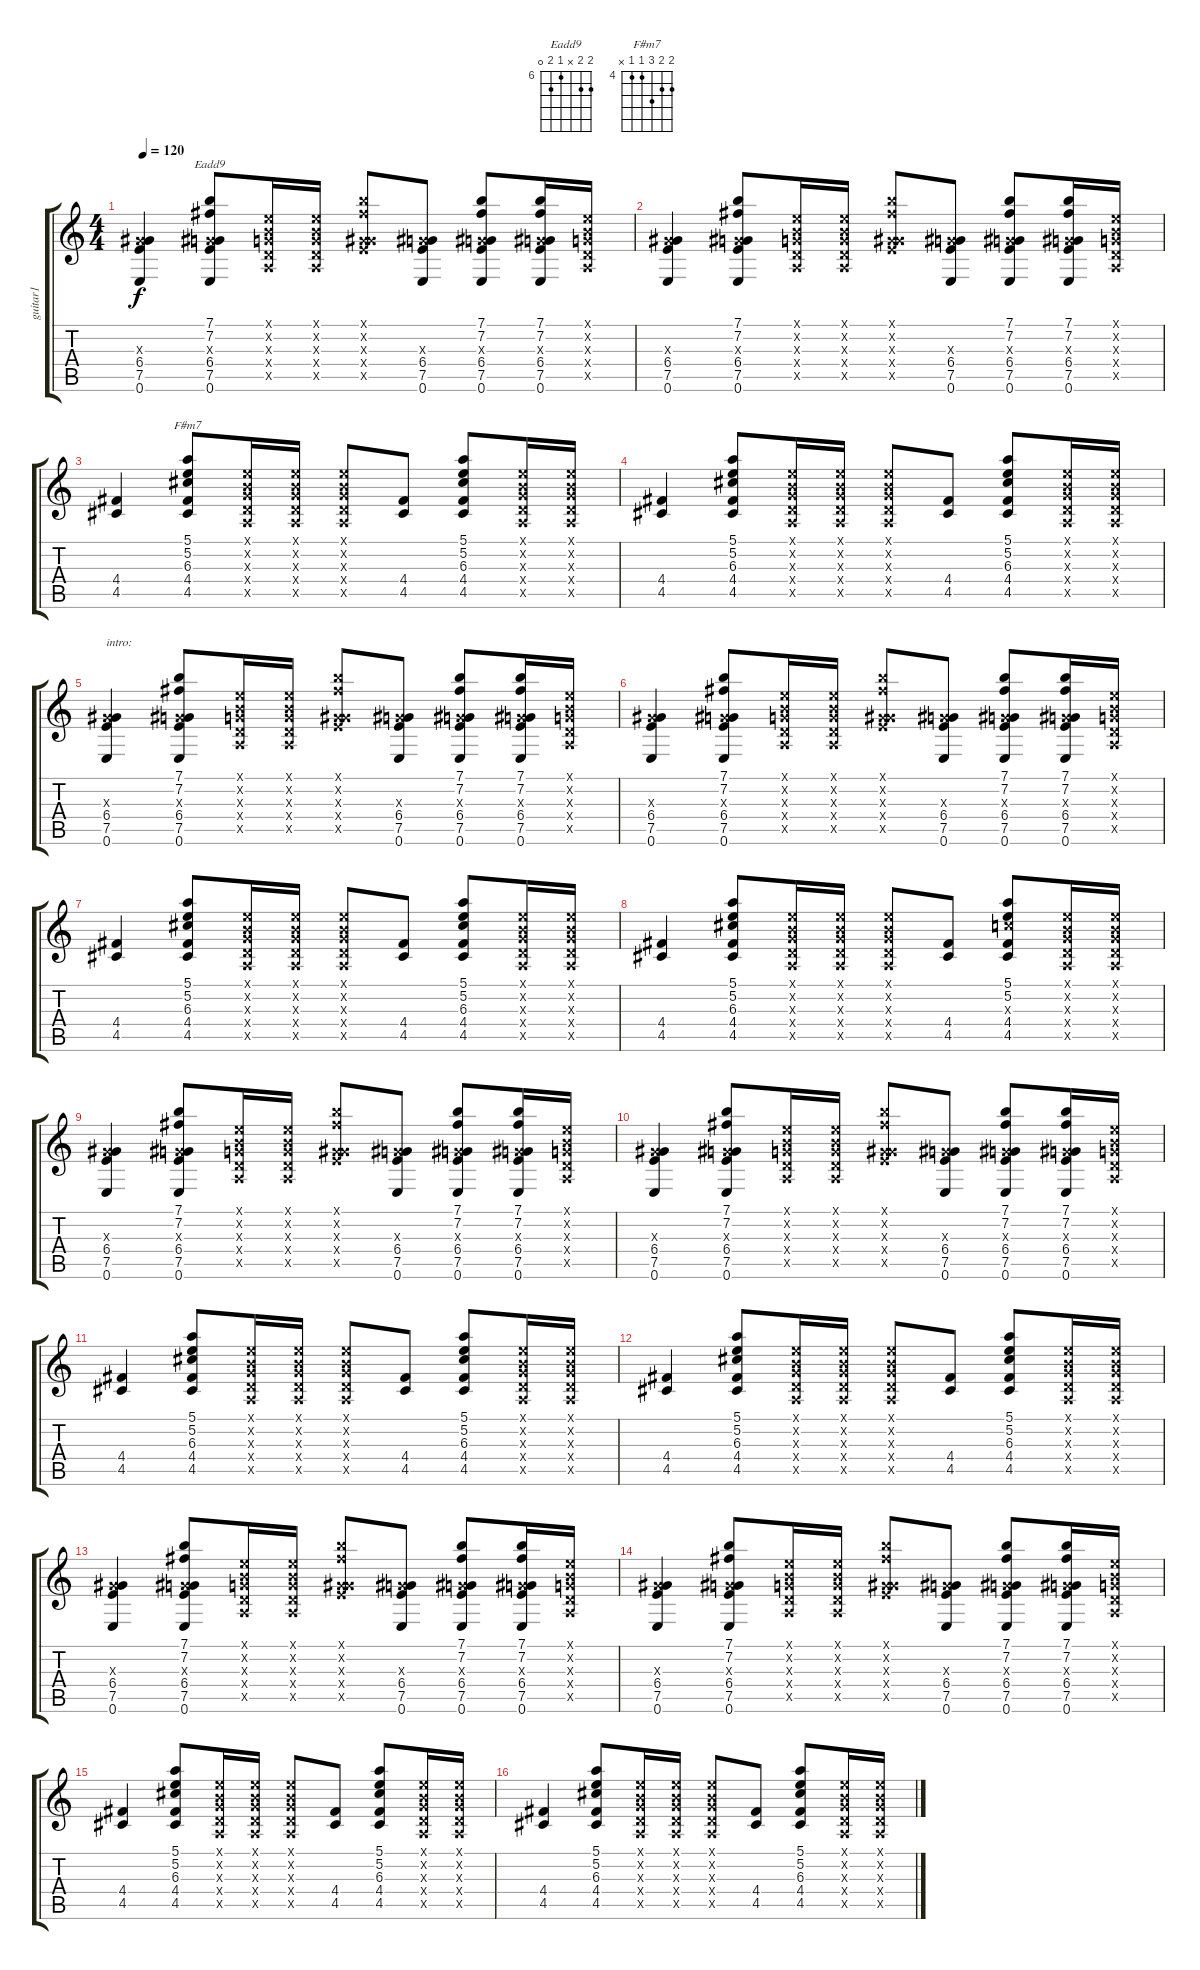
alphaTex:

\track ("guitar1" "guitar1") {instrument acousticguitarsteel}
\staff {score tabs}
\tuning (E4 B3 G3 D3 A2 E2) {hide}
\chord ("Eadd9" 7 7 x 6 7 0) {firstfret 6}
\chord ("F#m7" 5 5 6 4 4 x) {firstfret 4}
\ts (4 4)
\tempo 120
\clef g2
\ks c
(0.3{x} 6.4 7.5 0.6).4{dy f instrument acousticguitarsteel} (7.1 7.2 0.3{x} 6.4 7.5 0.6).8{ch "Eadd9"} (0.1{x} 0.2{x} 0.3{x} 0.4{x} 0.5{x}).16 (0.1{x} 0.2{x} 0.3{x} 0.4{x} 0.5{x}).16 (7.1{x} 7.2{x} 0.3{x} 6.4{x} 7.5{x}).8 (0.3{x} 6.4 7.5 0.6).8 (7.1 7.2 0.3{x} 6.4 7.5 0.6).8 (7.1 7.2 0.3{x} 6.4 7.5 0.6).16 (0.1{x} 0.2{x} 0.3{x} 0.4{x} 0.5{x}).16 |
(0.3{x} 6.4 7.5 0.6).4 (7.1 7.2 0.3{x} 6.4 7.5 0.6).8 (0.1{x} 0.2{x} 0.3{x} 0.4{x} 0.5{x}).16 (0.1{x} 0.2{x} 0.3{x} 0.4{x} 0.5{x}).16 (7.1{x} 7.2{x} 0.3{x} 6.4{x} 7.5{x}).8 (0.3{x} 6.4 7.5 0.6).8 (7.1 7.2 0.3{x} 6.4 7.5 0.6).8 (7.1 7.2 0.3{x} 6.4 7.5 0.6).16 (0.1{x} 0.2{x} 0.3{x} 0.4{x} 0.5{x}).16 |
(4.4 4.5).4 (5.1 5.2 6.3 4.4 4.5).8{ch "F#m7"} (0.1{x} 0.2{x} 0.3{x} 0.4{x} 0.5{x}).16 (0.1{x} 0.2{x} 0.3{x} 0.4{x} 0.5{x}).16 (0.1{x} 0.2{x} 0.3{x} 0.4{x} 0.5{x}).8 (4.4 4.5).8 (5.1 5.2 6.3 4.4 4.5).8 (0.1{x} 0.2{x} 0.3{x} 0.4{x} 0.5{x}).16 (0.1{x} 0.2{x} 0.3{x} 0.4{x} 0.5{x}).16 |
(4.4 4.5).4 (5.1 5.2 6.3 4.4 4.5).8 (0.1{x} 0.2{x} 0.3{x} 0.4{x} 0.5{x}).16 (0.1{x} 0.2{x} 0.3{x} 0.4{x} 0.5{x}).16 (0.1{x} 0.2{x} 0.3{x} 0.4{x} 0.5{x}).8 (4.4 4.5).8 (5.1 5.2 6.3 4.4 4.5).8 (0.1{x} 0.2{x} 0.3{x} 0.4{x} 0.5{x}).16 (0.1{x} 0.2{x} 0.3{x} 0.4{x} 0.5{x}).16 |
(0.3{x} 6.4 7.5 0.6).4{txt "intro:"} (7.1 7.2 0.3{x} 6.4 7.5 0.6).8 (0.1{x} 0.2{x} 0.3{x} 0.4{x} 0.5{x}).16 (0.1{x} 0.2{x} 0.3{x} 0.4{x} 0.5{x}).16 (7.1{x} 7.2{x} 0.3{x} 6.4{x} 7.5{x}).8 (0.3{x} 6.4 7.5 0.6).8 (7.1 7.2 0.3{x} 6.4 7.5 0.6).8 (7.1 7.2 0.3{x} 6.4 7.5 0.6).16 (0.1{x} 0.2{x} 0.3{x} 0.4{x} 0.5{x}).16 |
(0.3{x} 6.4 7.5 0.6).4 (7.1 7.2 0.3{x} 6.4 7.5 0.6).8 (0.1{x} 0.2{x} 0.3{x} 0.4{x} 0.5{x}).16 (0.1{x} 0.2{x} 0.3{x} 0.4{x} 0.5{x}).16 (7.1{x} 7.2{x} 0.3{x} 6.4{x} 7.5{x}).8 (0.3{x} 6.4 7.5 0.6).8 (7.1 7.2 0.3{x} 6.4 7.5 0.6).8 (7.1 7.2 0.3{x} 6.4 7.5 0.6).16 (0.1{x} 0.2{x} 0.3{x} 0.4{x} 0.5{x}).16 |
(4.4 4.5).4 (5.1 5.2 6.3 4.4 4.5).8 (0.1{x} 0.2{x} 0.3{x} 0.4{x} 0.5{x}).16 (0.1{x} 0.2{x} 0.3{x} 0.4{x} 0.5{x}).16 (0.1{x} 0.2{x} 0.3{x} 0.4{x} 0.5{x}).8 (4.4 4.5).8 (5.1 5.2 6.3 4.4 4.5).8 (0.1{x} 0.2{x} 0.3{x} 0.4{x} 0.5{x}).16 (0.1{x} 0.2{x} 0.3{x} 0.4{x} 0.5{x}).16 |
(4.4 4.5).4 (5.1 5.2 6.3 4.4 4.5).8 (0.1{x} 0.2{x} 0.3{x} 0.4{x} 0.5{x}).16 (0.1{x} 0.2{x} 0.3{x} 0.4{x} 0.5{x}).16 (0.1{x} 0.2{x} 0.3{x} 0.4{x} 0.5{x}).8 (4.4 4.5).8 (5.1 5.2 5.3{x} 4.4 4.5).8 (0.1{x} 0.2{x} 0.3{x} 0.4{x} 0.5{x}).16 (0.1{x} 0.2{x} 0.3{x} 0.4{x} 0.5{x}).16 |
(0.3{x} 6.4 7.5 0.6).4 (7.1 7.2 0.3{x} 6.4 7.5 0.6).8 (0.1{x} 0.2{x} 0.3{x} 0.4{x} 0.5{x}).16 (0.1{x} 0.2{x} 0.3{x} 0.4{x} 0.5{x}).16 (7.1{x} 7.2{x} 0.3{x} 6.4{x} 7.5{x}).8 (0.3{x} 6.4 7.5 0.6).8 (7.1 7.2 0.3{x} 6.4 7.5 0.6).8 (7.1 7.2 0.3{x} 6.4 7.5 0.6).16 (0.1{x} 0.2{x} 0.3{x} 0.4{x} 0.5{x}).16 |
(0.3{x} 6.4 7.5 0.6).4 (7.1 7.2 0.3{x} 6.4 7.5 0.6).8 (0.1{x} 0.2{x} 0.3{x} 0.4{x} 0.5{x}).16 (0.1{x} 0.2{x} 0.3{x} 0.4{x} 0.5{x}).16 (7.1{x} 7.2{x} 0.3{x} 6.4{x} 7.5{x}).8 (0.3{x} 6.4 7.5 0.6).8 (7.1 7.2 0.3{x} 6.4 7.5 0.6).8 (7.1 7.2 0.3{x} 6.4 7.5 0.6).16 (0.1{x} 0.2{x} 0.3{x} 0.4{x} 0.5{x}).16 |
(4.4 4.5).4 (5.1 5.2 6.3 4.4 4.5).8 (0.1{x} 0.2{x} 0.3{x} 0.4{x} 0.5{x}).16 (0.1{x} 0.2{x} 0.3{x} 0.4{x} 0.5{x}).16 (0.1{x} 0.2{x} 0.3{x} 0.4{x} 0.5{x}).8 (4.4 4.5).8 (5.1 5.2 6.3 4.4 4.5).8 (0.1{x} 0.2{x} 0.3{x} 0.4{x} 0.5{x}).16 (0.1{x} 0.2{x} 0.3{x} 0.4{x} 0.5{x}).16 |
(4.4 4.5).4 (5.1 5.2 6.3 4.4 4.5).8 (0.1{x} 0.2{x} 0.3{x} 0.4{x} 0.5{x}).16 (0.1{x} 0.2{x} 0.3{x} 0.4{x} 0.5{x}).16 (0.1{x} 0.2{x} 0.3{x} 0.4{x} 0.5{x}).8 (4.4 4.5).8 (5.1 5.2 6.3 4.4 4.5).8 (0.1{x} 0.2{x} 0.3{x} 0.4{x} 0.5{x}).16 (0.1{x} 0.2{x} 0.3{x} 0.4{x} 0.5{x}).16 |
(0.3{x} 6.4 7.5 0.6).4 (7.1 7.2 0.3{x} 6.4 7.5 0.6).8 (0.1{x} 0.2{x} 0.3{x} 0.4{x} 0.5{x}).16 (0.1{x} 0.2{x} 0.3{x} 0.4{x} 0.5{x}).16 (7.1{x} 7.2{x} 0.3{x} 6.4{x} 7.5{x}).8 (0.3{x} 6.4 7.5 0.6).8 (7.1 7.2 0.3{x} 6.4 7.5 0.6).8 (7.1 7.2 0.3{x} 6.4 7.5 0.6).16 (0.1{x} 0.2{x} 0.3{x} 0.4{x} 0.5{x}).16 |
(0.3{x} 6.4 7.5 0.6).4 (7.1 7.2 0.3{x} 6.4 7.5 0.6).8 (0.1{x} 0.2{x} 0.3{x} 0.4{x} 0.5{x}).16 (0.1{x} 0.2{x} 0.3{x} 0.4{x} 0.5{x}).16 (7.1{x} 7.2{x} 0.3{x} 6.4{x} 7.5{x}).8 (0.3{x} 6.4 7.5 0.6).8 (7.1 7.2 0.3{x} 6.4 7.5 0.6).8 (7.1 7.2 0.3{x} 6.4 7.5 0.6).16 (0.1{x} 0.2{x} 0.3{x} 0.4{x} 0.5{x}).16 |
(4.4 4.5).4 (5.1 5.2 6.3 4.4 4.5).8 (0.1{x} 0.2{x} 0.3{x} 0.4{x} 0.5{x}).16 (0.1{x} 0.2{x} 0.3{x} 0.4{x} 0.5{x}).16 (0.1{x} 0.2{x} 0.3{x} 0.4{x} 0.5{x}).8 (4.4 4.5).8 (5.1 5.2 6.3 4.4 4.5).8 (0.1{x} 0.2{x} 0.3{x} 0.4{x} 0.5{x}).16 (0.1{x} 0.2{x} 0.3{x} 0.4{x} 0.5{x}).16 |
(4.4 4.5).4 (5.1 5.2 6.3 4.4 4.5).8 (0.1{x} 0.2{x} 0.3{x} 0.4{x} 0.5{x}).16 (0.1{x} 0.2{x} 0.3{x} 0.4{x} 0.5{x}).16 (0.1{x} 0.2{x} 0.3{x} 0.4{x} 0.5{x}).8 (4.4 4.5).8 (5.1 5.2 6.3 4.4 4.5).8 (0.1{x} 0.2{x} 0.3{x} 0.4{x} 0.5{x}).16 (0.1{x} 0.2{x} 0.3{x} 0.4{x} 0.5{x}).16
